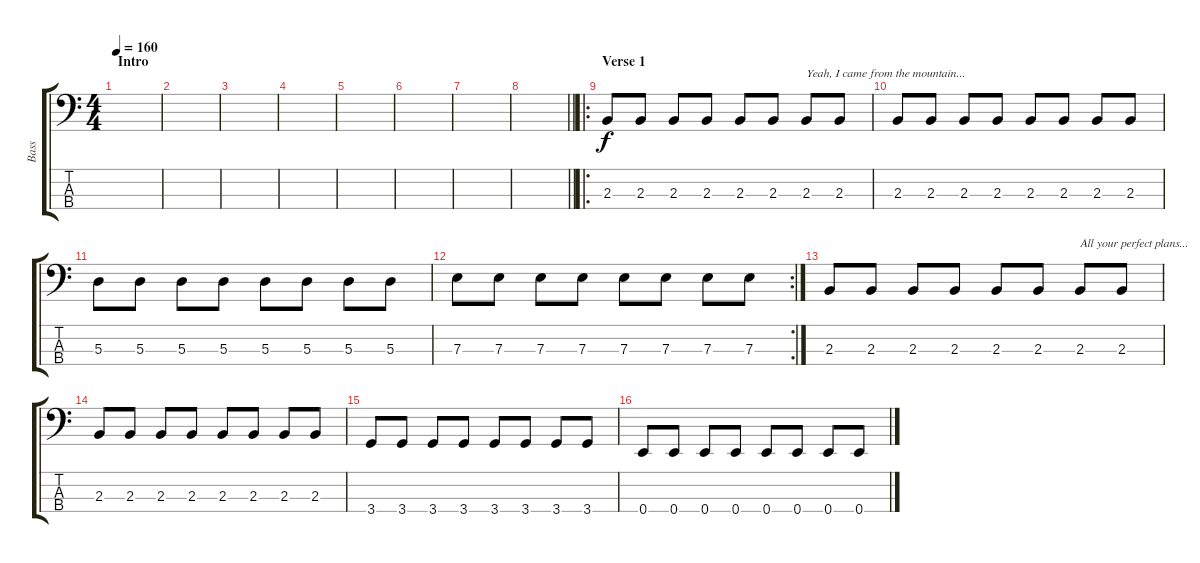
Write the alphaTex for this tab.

\track ("Bass" "Bass") {instrument electricbasspick}
\staff {score tabs}
\tuning (G2 D2 A1 E1) {hide}
\ts (4 4)
\section ("" "Intro")
\tempo 160
\clef f4
\ks c
|
|
|
|
|
|
|
\barLineRight lightlight
|
\ro
\section ("" "Verse 1")
2.3.8 2.3.8 2.3.8 2.3.8 2.3.8 2.3.8 2.3.8{txt "Yeah, I came from the mountain..."} 2.3.8 |
2.3.8 2.3.8 2.3.8 2.3.8 2.3.8 2.3.8 2.3.8 2.3.8 |
5.3.8 5.3.8 5.3.8 5.3.8 5.3.8 5.3.8 5.3.8 5.3.8 |
\rc 2
7.3.8 7.3.8 7.3.8 7.3.8 7.3.8 7.3.8 7.3.8 7.3.8 |
2.3.8 2.3.8 2.3.8 2.3.8 2.3.8 2.3.8 2.3.8{txt "All your perfect plans..."} 2.3.8 |
2.3.8 2.3.8 2.3.8 2.3.8 2.3.8 2.3.8 2.3.8 2.3.8 |
3.4.8 3.4.8 3.4.8 3.4.8 3.4.8 3.4.8 3.4.8 3.4.8 |
0.4.8 0.4.8 0.4.8 0.4.8 0.4.8 0.4.8 0.4.8 0.4.8
